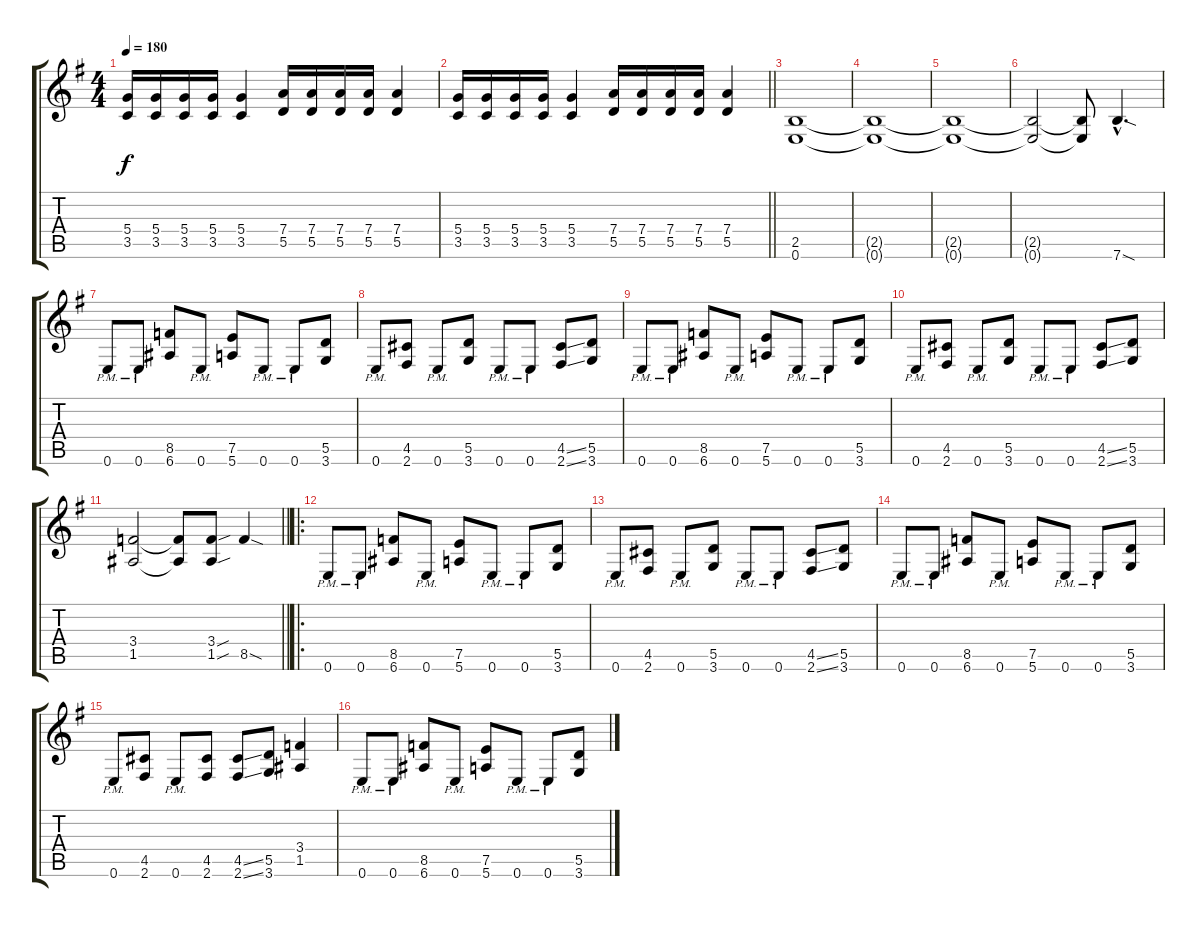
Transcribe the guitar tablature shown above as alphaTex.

\track "" {instrument distortionguitar}
\staff {score tabs}
\tuning (E4 B3 G3 D3 A2 E2) {hide}
\ts (4 4)
\tempo 180
\clef g2
\ks g
(5.4 3.5).16{dy f} (5.4 3.5).16 (5.4 3.5).16 (5.4 3.5).16 (5.4 3.5).4 (7.4 5.5).16 (7.4 5.5).16 (7.4 5.5).16 (7.4 5.5).16 (7.4 5.5).4 |
\barLineRight lightlight
(5.4 3.5).16 (5.4 3.5).16 (5.4 3.5).16 (5.4 3.5).16 (5.4 3.5).4 (7.4 5.5).16 (7.4 5.5).16 (7.4 5.5).16 (7.4 5.5).16 (7.4 5.5).4 |
(2.5 0.6).1 |
(2.5{t} 0.6{t}).1 |
(2.5{t} 0.6{t}).1 |
(2.5{t} 0.6{t}).2 (2.5{t} 0.6{t}).8 7.6{sod hac}.4{d} |
0.6{pm}.8 0.6{pm}.8 (8.5 6.6).8 0.6{pm}.8 (7.5 5.6).8 0.6{pm}.8 0.6{pm}.8 (5.5 3.6).8 |
0.6{pm}.8 (4.5 2.6).8 0.6{pm}.8 (5.5 3.6).8 0.6{pm}.8 0.6{pm}.8 (4.5{ss} 2.6{ss}).8 (5.5 3.6).8 |
0.6{pm}.8 0.6{pm}.8 (8.5 6.6).8 0.6{pm}.8 (7.5 5.6).8 0.6{pm}.8 0.6{pm}.8 (5.5 3.6).8 |
0.6{pm}.8 (4.5 2.6).8 0.6{pm}.8 (5.5 3.6).8 0.6{pm}.8 0.6{pm}.8 (4.5{ss} 2.6{ss}).8 (5.5 3.6).8 |
\barLineRight lightlight
(3.4 1.5).2 (3.4{t} 1.5{t}).8 (3.4{sou} 1.5{sou}).8 8.5{sod}.4 |
\ro
0.6{pm}.8 0.6{pm}.8 (8.5 6.6).8 0.6{pm}.8 (7.5 5.6).8 0.6{pm}.8 0.6{pm}.8 (5.5 3.6).8 |
0.6{pm}.8 (4.5 2.6).8 0.6{pm}.8 (5.5 3.6).8 0.6{pm}.8 0.6{pm}.8 (4.5{ss} 2.6{ss}).8 (5.5 3.6).8 |
0.6{pm}.8 0.6{pm}.8 (8.5 6.6).8 0.6{pm}.8 (7.5 5.6).8 0.6{pm}.8 0.6{pm}.8 (5.5 3.6).8 |
0.6{pm}.8 (4.5 2.6).8 0.6{pm}.8 (4.5 2.6).8 (4.5{ss} 2.6{ss}).8 (5.5 3.6).8 (3.4 1.5).4 |
0.6{pm}.8 0.6{pm}.8 (8.5 6.6).8 0.6{pm}.8 (7.5 5.6).8 0.6{pm}.8 0.6{pm}.8 (5.5 3.6).8
